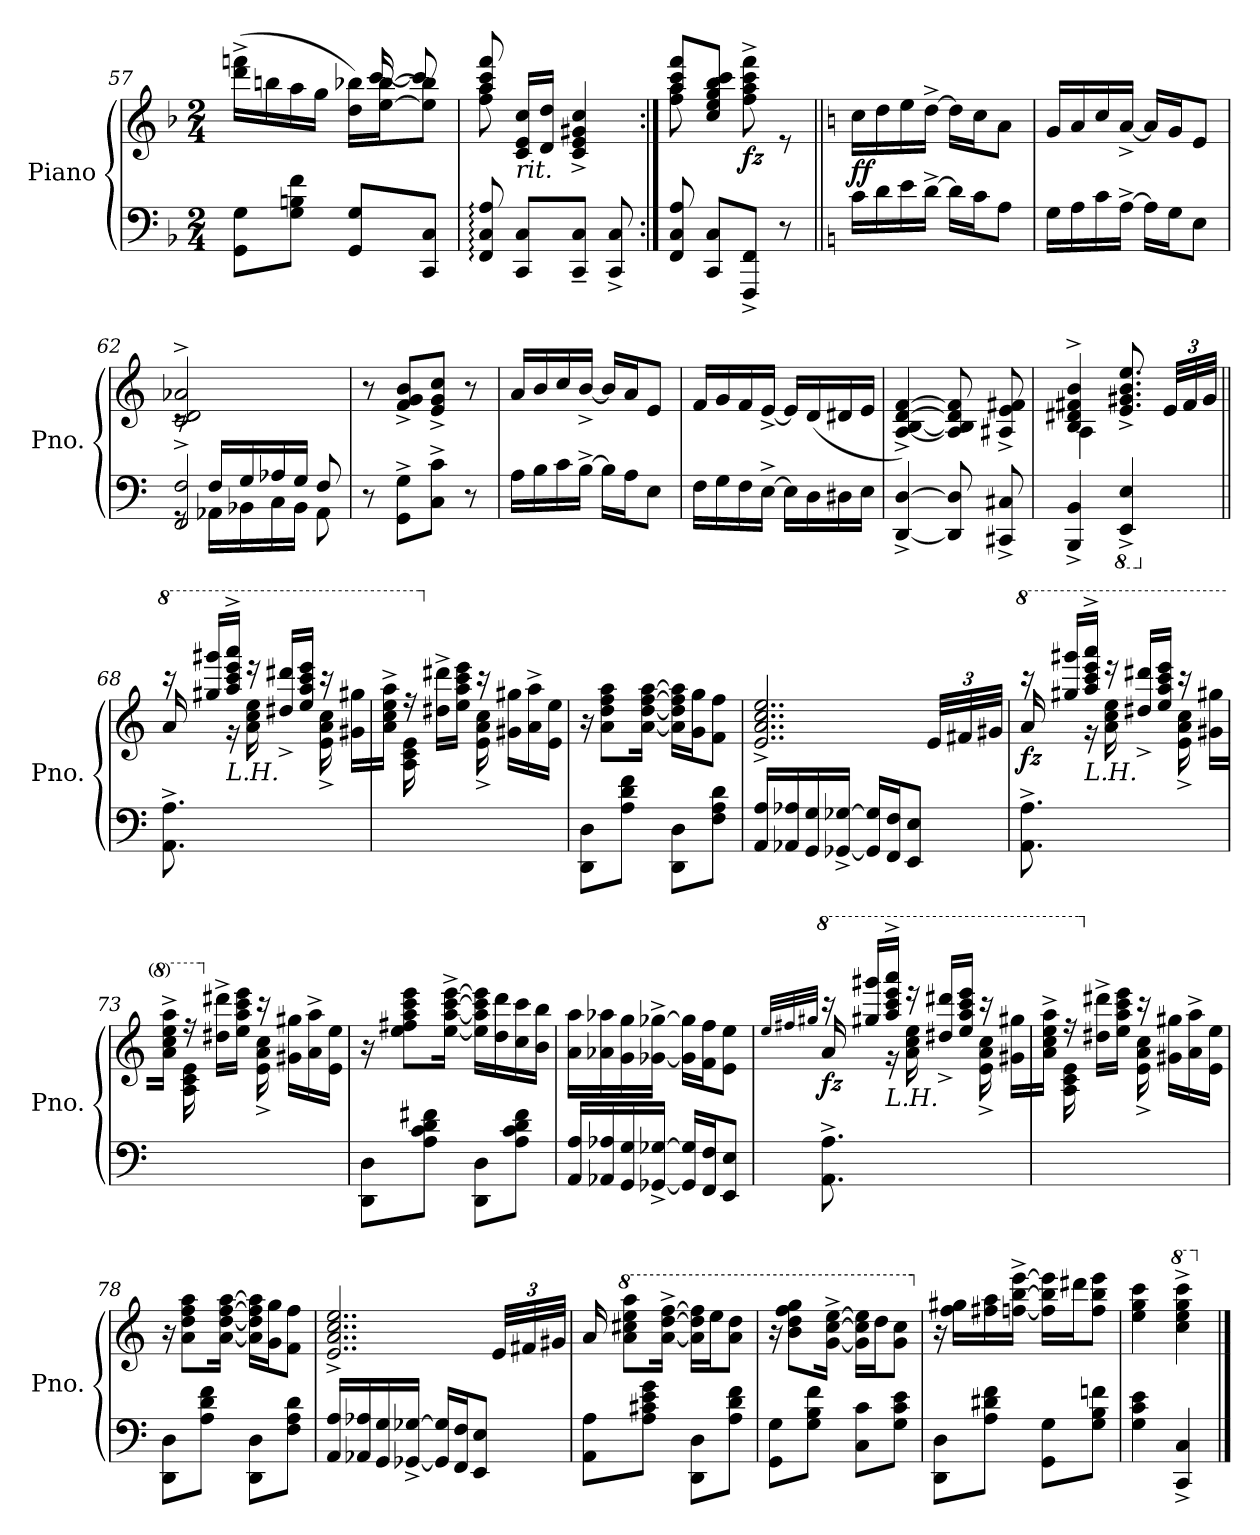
**kern	**kern	**dynam
*part1	*part1	*part1
*staff2	*staff1	*staff1/2
*I"Piano	*	*
*I'Pno.	*	*
*clefF4	*clefG2	*
*k[b-]	*k[b-]	*
*M2/4	*M2/4	*
=57	=57	=57
*	*^	*
8GG\ 8G\L	(>16ddd\^ 16fffn\^LL	16ryy	.
*	*v	*v	*
.	16bbn\	.
8G\ 8Bn\ 8f\J	16aa\	.
.	16gg\JJ	.
8GG/ 8G/L	16dd\ 16bb-X\LL)	.
*	*^	*
.	[16ee\ [16bb-\J	[16ccc!/	.
8CC/ 8C/J	8ee\] 8bb-\]J	8ccc!/]	.
=58	=58	=58	=58
8FF/: 8C/: 8A/:	8aa/ 8ccc/ 8fff/	8ff\ 8aa\	.
!	!LO:TX:b:i:t=rit.	!	!
8CC/ 8C/L	16c/ 16e/ 16cc/LL	4.ryy	.
.	16d/ 16dd/JJ	.	.
8CC/~ 8C/~J	4c/^ 4e/^ 4g#X/^ 4cc/^	.	.
8CC/^ 8C/^	.	.	.
=59:|!	=59:|!	=59:|!	=59:|!
8FF/ 8C/ 8A/	8aa/ 8ccc/ 8fff/L	8ff\ 8aa\	.
8CC/ 8C/L	8cc/ 8ee/ 8gg/ 8bb-/ 8ccc/J	4.ryy	.
!	!	!	!LO:DY:b
8FFF/^ 8FF/^J	8ff\^ 8aa\^ 8ccc\^ 8fff\^	.	fz
8r	8re	.	.
*	*v	*v	*
!!LO:LB:g=z
=60||	=60||	=60||
*k[]	*k[]	*
!	!	!LO:DY:b
16c\LL	16cc\LL	ff
16d\	16dd\	.
16e\	16ee\	.
[16d^\JJ	[16dd^\JJ	.
16d\LL]	16dd\LL]	.
16c\J	16cc\J	.
8A\J	8a\J	.
=61	=61	=61
16G\LL	16g/LL	.
16A\	16a/	.
16c\	16cc/	.
[16A^\JJ	[16a^/JJ	.
16A\LL]	16a/LL]	.
16G\J	16g/J	.
8E\J	8e/J	.
=62	=62	=62
*^	*^	*
*	*^	*	*	*
2FF/^ 2F/^	8rGG	8ryy	2c/^ 2d/^ 2a-X/^	8rc	.
.	16AA-X!\LL	16F!/LL	.	4.ryy	.
.	16BB-X!\	16G!/	.	.	.
.	16C!\	16A-X!/	.	.	.
.	16BB-!\JJ	16G!/JJ	.	.	.
.	8AA-!\	8F!/	.	.	.
*v	*v	*v	*	*	*
*	*v	*v	*
=63	=63	=63
8r	8r	.
8GG\^ 8G\^L	8f/^ 8g/^ 8b/^L	.
8C\^ 8c\^J	8e/^ 8g/^ 8cc/^J	.
8r	8r	.
!!LO:PB:g=z
=64	=64	=64
16A\LL	16a/LL	.
16B\	16b/	.
16c\	16cc/	.
[16B^\JJ	[16b^/JJ	.
16B\LL]	16b/LL]	.
16A\J	16a/J	.
8E\J	8e/J	.
=65	=65	=65
16F\LL	16f/LL	.
16G\	16g/	.
16F\	16f/	.
[16E^\JJ	[16e^/JJ	.
16E\LL]	16e/LL]	.
16D\	(<16d/	.
16D#X\	16d#X/	.
16E\JJ	16e/JJ	.
=66	=66	=66
[4DD/^ [4D/^	[4A/^ [4B/^ [4d/^ [4f/^)	.
8DD/] 8D/]	8A/] 8B/] 8d/] 8f/]	.
8CC#X/^ 8C#X/^	8A#X/^ 8e/^ 8f#X/^	.
=67	=67	=67
*	*^	*
4BBB/^ 4BB/^	4B/^ 4d#X/^ 4f#X/^ 4b/^	4A\	.
*8ba	*	*	*
4EEE/^ 4EE/^	8.e/^ 8.g#X/^ 8.b/^ 8.ee/^	4ryy	.
*	*Xbrackettup	*	*
.	48e!/LLL	.	.
.	48f#!/	.	.
.	48g#!/JJJ	.	.
!!LO:LB:g=z	!!
=68||	=68||	=68||	=68||
*X8ba	*	*	*
*	*8va	*	*
!	!	!	!LO:DY:b
!	!	!	!LO:DY:n=1:b
8.AA\^ 8.A\^	16r	16aa/	mf fz
.	16ggg#X/ 16gggg#X/LL	16ryy	.
!	!LO:TX:b:i:t=L.H.	!	!
.	16aaa/^ 16cccc/^ 16eeee/^ 16aaaa/^JJ	16r	.
16ryy	16r	16aa\ 16ccc\ 16eee\	.
4ryy	16ddd#X/^ 16dddd#X/^LL	8ryy	.
.	16eee/ 16aaa/ 16cccc/ 16eeee/JJ	.	.
.	16r	16ee\^ 16aa\^ 16ccc\^	.
.	16gg#X\ 16ggg#X\LL	16ryy	.
=69	=69	=69	=69
2ryy	16aa\^ 16ccc\^ 16eee\^ 16aaa\^JJ	16ryy	.
.	16r	16a\ 16cc\ 16ee\	.
*	*X8va	*	*
.	16dd#X\^ 16ddd#X\^LL	8ryy	.
.	16ee\ 16aa\ 16ccc\ 16eee\JJ	.	.
.	16r	16e\^ 16a\^ 16cc\^	.
.	16g#X\ 16gg#X\LL	8.ryy	.
.	16a\^ 16aa\^	.	.
.	16e\ 16ee\JJ	.	.
*	*v	*v	*
=70	=70	=70
8DD\ 8D\L	16r	.
.	8a\ 8dd\ 8ff\ 8aa\L	.
8A\ 8d\ 8f\J	.	.
.	[16a\ [16dd\ [16ff\ [16aa\Jk	.
8DD\ 8D\L	16a\] 16dd\] 16ff\] 16aa\]LL	.
.	16g\ 16gg\J	.
8F\ 8A\ 8d\J	8f\ 8ff\J	.
=71	=71	=71
!	!LO:N:n=1:head=open	!
!	!LO:N:n=2:head=open	!
!	!LO:N:n=3:head=open	!
!	!LO:N:n=4:head=open	!
16AA/ 16A/LL	4..e/^ 4..a/^ 4..cc/^ 4..ee/^	.
16AA-X/ 16A-X/	.	.
16GG/ 16G/	.	.
[16GG-X/^ [16G-X/^JJ	.	.
16GG-/] 16G-/]LL	.	.
16FF/ 16F/J	.	.
8EE/ 8E/J	.	.
.	48e!/LLL	.
.	48f#X!/	.
.	48g#X!/JJJ	.
!!LO:LB:g=z
=72	=72	=72
*	*8va	*
*	*^	*
!	!	!	!LO:DY:b
8.AA\^ 8.A\^	16r	16aa/	fz
.	16ggg#X/ 16gggg#X/LL	16ryy	.
!	!LO:TX:b:i:t=L.H.	!	!
.	16aaa/^ 16cccc/^ 16eeee/^ 16aaaa/^JJ	16r	.
16ryy	16r	16aa\ 16ccc\ 16eee\	.
4ryy	16ddd#X/^ 16dddd#X/^LL	8ryy	.
.	16eee/ 16aaa/ 16cccc/ 16eeee/JJ	.	.
.	16r	16ee\^ 16aa\^ 16ccc\^	.
.	16gg#X\ 16ggg#X\LL	16ryy	.
=73	=73	=73	=73
2ryy	16aa\^ 16ccc\^ 16eee\^ 16aaa\^JJ	16ryy	.
.	16r	16a\ 16cc\ 16ee\	.
*	*X8va	*	*
.	16dd#X\^ 16ddd#X\^LL	8ryy	.
.	16ee\ 16aa\ 16ccc\ 16eee\JJ	.	.
.	16r	16e\^ 16a\^ 16cc\^	.
.	16g#X\ 16gg#X\LL	8.ryy	.
.	16a\^ 16aa\^	.	.
.	16e\ 16ee\JJ	.	.
*	*v	*v	*
=74	=74	=74
8DD\ 8D\L	16r	.
.	8ee\ 8ff#X\ 8aa\ 8ccc\ 8eee\L	.
8A\ 8c\ 8d\ 8f#X\J	.	.
.	[16ee\^ [16aa\^ [16ccc\^ [16eee\^Jk	.
8DD\ 8D\L	16ee\] 16aa\] 16ccc\] 16eee\]LL	.
.	16dd\ 16ddd\	.
8A\ 8c\ 8d\ 8f#\J	16cc\ 16ccc\	.
.	16b\ 16bb\JJ	.
=75	=75	=75
16AA/ 16A/LL	16a\ 16aa\LL	.
16AA-X/ 16A-X/	16a-X\ 16aa-X\	.
16GG/ 16G/	16g\ 16gg\	.
[16GG-X/^ [16G-X/^JJ	[16g-X\^ [16gg-X\^JJ	.
16GG-/] 16G-/]LL	16g-\] 16gg-\]LL	.
16FF/ 16F/J	16f\ 16ff\J	.
8EE/ 8E/J	8e\ 8ee\J	.
!!LO:LB:g=z
=76	=76	=76
*	*^	*
.	.	32qee/LLL	.
.	.	32qff#X/	.
.	.	32qgg#X/JJJ	.
*	*v	*v	*
*	*8va	*
*	*^	*
!	!	!	!LO:DY:b
8.AA\^ 8.A\^	16r	16aa/	fz
.	16ggg#X/ 16gggg#X/LL	16ryy	.
!	!LO:TX:b:i:t=L.H.	!	!
.	16aaa/^ 16cccc/^ 16eeee/^ 16aaaa/^JJ	16r	.
16ryy	16r	16aa\ 16ccc\ 16eee\	.
4ryy	16ddd#X/^ 16dddd#X/^LL	8ryy	.
.	16eee/ 16aaa/ 16cccc/ 16eeee/JJ	.	.
.	16r	16ee\^ 16aa\^ 16ccc\^	.
.	16gg#\ 16ggg#X\LL	16ryy	.
=77	=77	=77	=77
2ryy	16aa\^ 16ccc\^ 16eee\^ 16aaa\^JJ	16ryy	.
.	16r	16a\ 16cc\ 16ee\	.
*	*X8va	*	*
.	16dd#X\^ 16ddd#X\^LL	8ryy	.
.	16ee\ 16aa\ 16ccc\ 16eee\JJ	.	.
.	16r	16e\^ 16a\^ 16cc\^	.
.	16g#X\ 16gg#X\LL	8.ryy	.
.	16a\^ 16aa\^	.	.
.	16e\ 16ee\JJ	.	.
*	*v	*v	*
=78	=78	=78
8DD\ 8D\L	16r	.
.	8a\ 8dd\ 8ff\ 8aa\L	.
8A\ 8d\ 8f\J	.	.
.	[16a\ [16dd\ [16ff\ [16aa\Jk	.
8DD\ 8D\L	16a\] 16dd\] 16ff\] 16aa\]LL	.
.	16g\ 16gg\J	.
8F\ 8A\ 8d\J	8f\ 8ff\J	.
=79	=79	=79
!	!LO:N:n=1:head=open	!
!	!LO:N:n=2:head=open	!
!	!LO:N:n=3:head=open	!
!	!LO:N:n=4:head=open	!
16AA/ 16A/LL	4..e/^ 4..a/^ 4..cc/^ 4..ee/^	.
16AA-X/ 16A-X/	.	.
16GG/ 16G/	.	.
[16GG-X/^ [16G-X/^JJ	.	.
16GG-/] 16G-/]LL	.	.
16FF/ 16F/J	.	.
8EE/ 8E/J	.	.
.	48e!/LLL	.
.	48f#X!/	.
.	48g#X!/JJJ	.
!!LO:LB:g=z
=80	=80	=80
8AA\ 8A\L	16a/	.
*	*8va	*
.	8aa\ 8ccc#X\ 8eee\ 8aaa\L	.
8A\ 8c#X\ 8e\ 8g\J	.	.
.	[16aa\^ [16ddd\^ [16fff\^Jk	.
8DD\ 8D\L	16aa\] 16ddd\] 16fff\]LL	.
.	16eee\J	.
8A\ 8d\ 8f\J	8aa\ 8ddd\J	.
=81	=81	=81
8GG\ 8G\L	16r	.
.	8bb\ 8ddd\ 8fff\ 8ggg\L	.
8G\ 8B\ 8f\J	.	.
.	[16gg\^ [16ccc\^ [16eee\^Jk	.
8C\ 8c\L	16gg\] 16ccc\] 16eee\]LL	.
.	16ddd\J	.
8G\ 8c\ 8e\J	8gg\ 8ccc\J	.
=82	=82	=82
*	*X8va	*
8DD\ 8D\L	16r	.
.	16ff\ 16gg#X\LL	.
8A\ 8d#X\ 8f\J	16ff#X\ 16aa\	.
.	[16ffn\^ [16bb\^ [16eee\^JJ	.
8GG\ 8G\L	16ff\] 16bb\] 16eee\]LL	.
.	16ddd#X\J	.
8G\ 8B\ 8fn\J	8ff\ 8bb\ 8eee\J	.
=83	=83	=83
4G\ 4c\ 4e\	4ee\ 4gg\ 4ccc\	.
*	*8va	*
4CC/^ 4C/^	4ccc\^ 4eee\^ 4ggg\^ 4cccc\^	.
*	*X8va	*
==	==	==
*-	*-	*-
